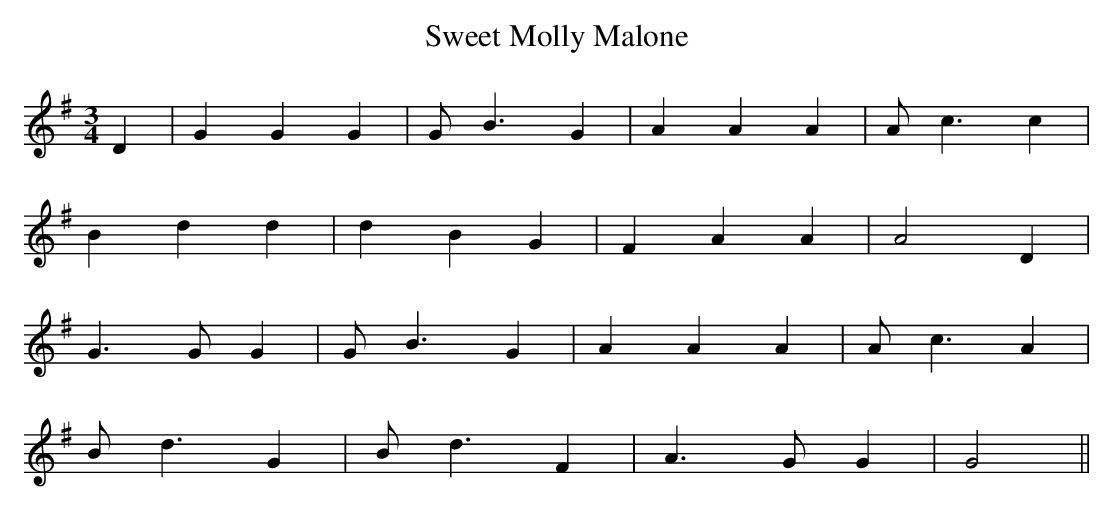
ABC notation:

X:1
T: Sweet Molly Malone
M:3/4
L:1/8
K:G
D2 | G2 G2 G2 | G B3 G2 | A2 A2 A2 | A c3 c2 |
B2 d2 d2 | d2 B2 G2 | F2 A2 A2 | A4 D2 |
G3 G G2 | G B3 G2 | A2 A2 A2 | A c3 A2 |
B d3 G2 | B d3 F2 | A3 G G2 | G4 ||
